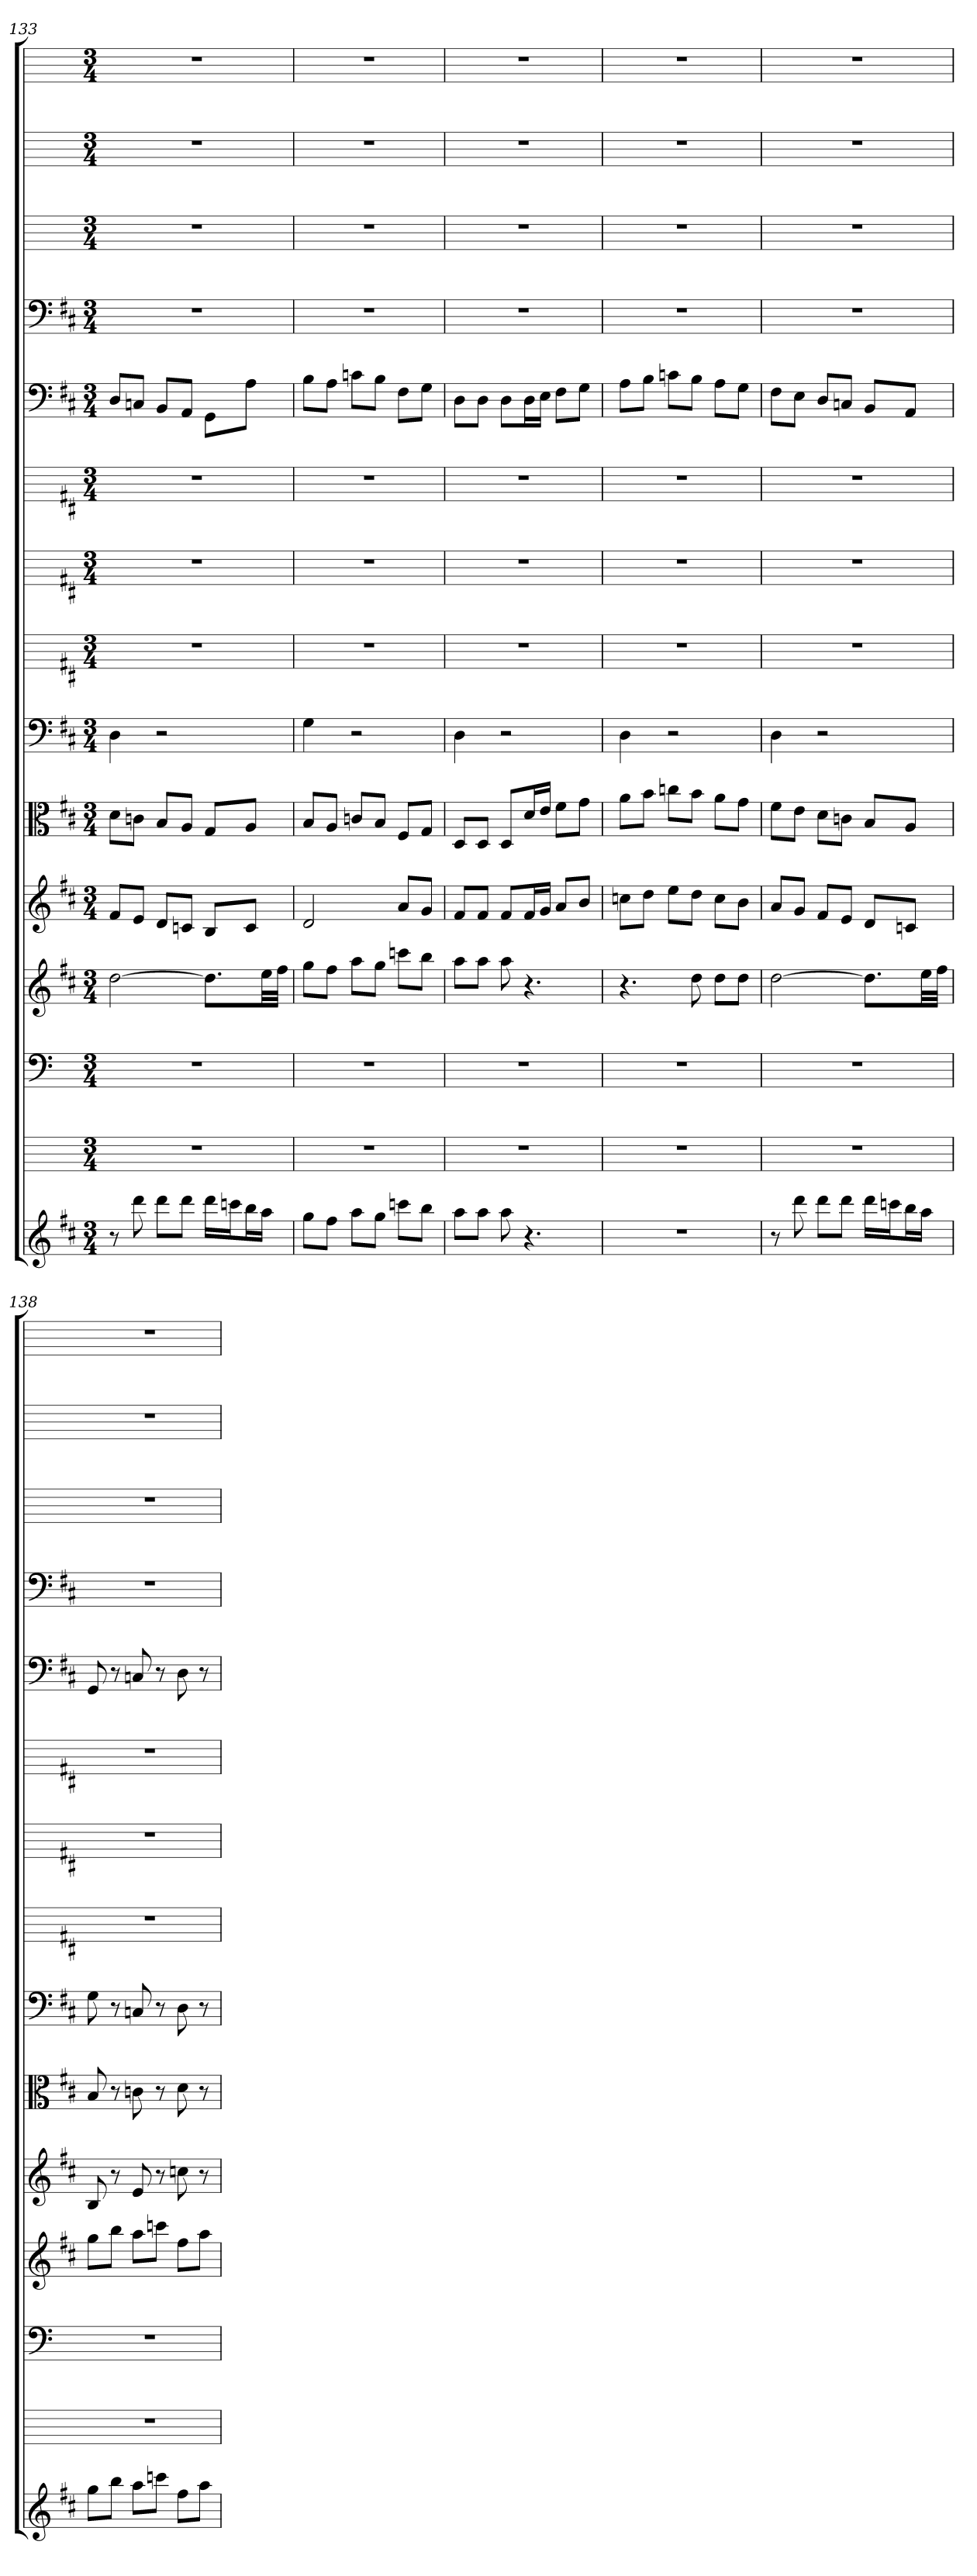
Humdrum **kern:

**kern	**kern	**kern	**kern	**kern	**kern	**kern	**kern	**kern	**kern	**kern	**kern	**kern	**kern	**kern
*part15	*part14	*part13	*part12	*part11	*part10	*part9	*part8	*part7	*part6	*part5	*part4	*part3	*part2	*part1
*staff15	*staff14	*staff13	*staff12	*staff11	*staff10	*staff9	*staff8	*staff7	*staff6	*staff5	*staff4	*staff3	*staff2	*staff1
*	*	*clefF4	*	*	*clefC3	*clefF4	*	*	*	*clefF4	*clefF4	*	*	*
*k[f#c#]	*k[]	*k[]	*k[f#c#]	*k[f#c#]	*k[f#c#]	*k[f#c#]	*k[f#c#]	*k[f#c#]	*k[f#c#]	*k[f#c#]	*k[f#c#]	*k[]	*k[]	*k[]
*M3/4	*M3/4	*M3/4	*M3/4	*M3/4	*M3/4	*M3/4	*M3/4	*M3/4	*M3/4	*M3/4	*M3/4	*M3/4	*M3/4	*M3/4
=133	=133	=133	=133	=133	=133	=133	=133	=133	=133	=133	=133	=133	=133	=133
8r	2.r	2.r	[2dd	8f#L	8d\L	4D	2.r	2.r	2.r	8D/L	2.r	2.r	2.r	2.r
8ddd	.	.	.	8eJ	8cn\J	.	.	.	.	8Cn/J	.	.	.	.
8dddL	.	.	.	8dL	8B/L	2r	.	.	.	8BB/L	.	.	.	.
8dddJ	.	.	.	8cnJ	8A/J	.	.	.	.	8AA/J	.	.	.	.
16dddLL	.	.	8.ddL]	8BL	8G/L	.	.	.	.	8GG\L	.	.	.	.
16cccnJ	.	.	.	.	.	.	.	.	.	.	.	.	.	.
16bbL	.	.	.	8cJ	8A/J	.	.	.	.	8A\J	.	.	.	.
16aaJJ	.	.	32eeLL	.	.	.	.	.	.	.	.	.	.	.
.	.	.	32ff#JJJ	.	.	.	.	.	.	.	.	.	.	.
=134	=134	=134	=134	=134	=134	=134	=134	=134	=134	=134	=134	=134	=134	=134
8ggL	2.r	2.r	8ggL	2d	8B/L	4G	2.r	2.r	2.r	8B\L	2.r	2.r	2.r	2.r
8ff#J	.	.	8ff#J	.	8A/J	.	.	.	.	8A\J	.	.	.	.
8aaL	.	.	8aaL	.	8cn/L	2r	.	.	.	8cn\L	.	.	.	.
8ggJ	.	.	8ggJ	.	8B/J	.	.	.	.	8B\J	.	.	.	.
8cccnL	.	.	8cccnL	8aL	8F#/L	.	.	.	.	8F#\L	.	.	.	.
8bbJ	.	.	8bbJ	8gJ	8G/J	.	.	.	.	8G\J	.	.	.	.
=135	=135	=135	=135	=135	=135	=135	=135	=135	=135	=135	=135	=135	=135	=135
8aaL	2.r	2.r	8aaL	8f#L	8D/L	4D	2.r	2.r	2.r	8D\L	2.r	2.r	2.r	2.r
8aaJ	.	.	8aaJ	8f#J	8D/J	.	.	.	.	8D\J	.	.	.	.
8aa	.	.	8aa	8f#L	8D/L	2r	.	.	.	8D\L	.	.	.	.
4.r	.	.	4.r	16f#L	16d/L	.	.	.	.	16D\L	.	.	.	.
.	.	.	.	16gJJ	16e/JJ	.	.	.	.	16E\JJ	.	.	.	.
.	.	.	.	8aL	8f#\L	.	.	.	.	8F#\L	.	.	.	.
.	.	.	.	8bJ	8g\J	.	.	.	.	8G\J	.	.	.	.
=136	=136	=136	=136	=136	=136	=136	=136	=136	=136	=136	=136	=136	=136	=136
2.r	2.r	2.r	4.r	8ccnL	8a\L	4D	2.r	2.r	2.r	8A\L	2.r	2.r	2.r	2.r
.	.	.	.	8ddJ	8b\J	.	.	.	.	8B\J	.	.	.	.
.	.	.	.	8eeL	8ccn\L	2r	.	.	.	8cn\L	.	.	.	.
.	.	.	8dd	8ddJ	8b\J	.	.	.	.	8B\J	.	.	.	.
.	.	.	8ddL	8ccL	8a\L	.	.	.	.	8A\L	.	.	.	.
.	.	.	8ddJ	8bJ	8g\J	.	.	.	.	8G\J	.	.	.	.
=137	=137	=137	=137	=137	=137	=137	=137	=137	=137	=137	=137	=137	=137	=137
8r	2.r	2.r	[2dd	8aL	8f#\L	4D	2.r	2.r	2.r	8F#\L	2.r	2.r	2.r	2.r
8ddd	.	.	.	8gJ	8e\J	.	.	.	.	8E\J	.	.	.	.
8dddL	.	.	.	8f#L	8d\L	2r	.	.	.	8D/L	.	.	.	.
8dddJ	.	.	.	8eJ	8cn\J	.	.	.	.	8Cn/J	.	.	.	.
16dddLL	.	.	8.ddL]	8dL	8B/L	.	.	.	.	8BB/L	.	.	.	.
16cccnJ	.	.	.	.	.	.	.	.	.	.	.	.	.	.
16bbL	.	.	.	8cnJ	8A/J	.	.	.	.	8AA/J	.	.	.	.
16aaJJ	.	.	32eeLL	.	.	.	.	.	.	.	.	.	.	.
.	.	.	32ff#JJJ	.	.	.	.	.	.	.	.	.	.	.
=138	=138	=138	=138	=138	=138	=138	=138	=138	=138	=138	=138	=138	=138	=138
8ggL	2.r	2.r	8ggL	8B	8B	8G	2.r	2.r	2.r	8GG	2.r	2.r	2.r	2.r
8bbJ	.	.	8bbJ	8r	8r	8r	.	.	.	8r	.	.	.	.
8aaL	.	.	8aaL	8e	8cn	8Cn	.	.	.	8Cn	.	.	.	.
8cccnJ	.	.	8cccnJ	8r	8r	8r	.	.	.	8r	.	.	.	.
8ff#L	.	.	8ff#L	8ccn	8d	8D	.	.	.	8D	.	.	.	.
8aaJ	.	.	8aaJ	8r	8r	8r	.	.	.	8r	.	.	.	.
=	=	=	=	=	=	=	=	=	=	=	=	=	=	=
*-	*-	*-	*-	*-	*-	*-	*-	*-	*-	*-	*-	*-	*-	*-
